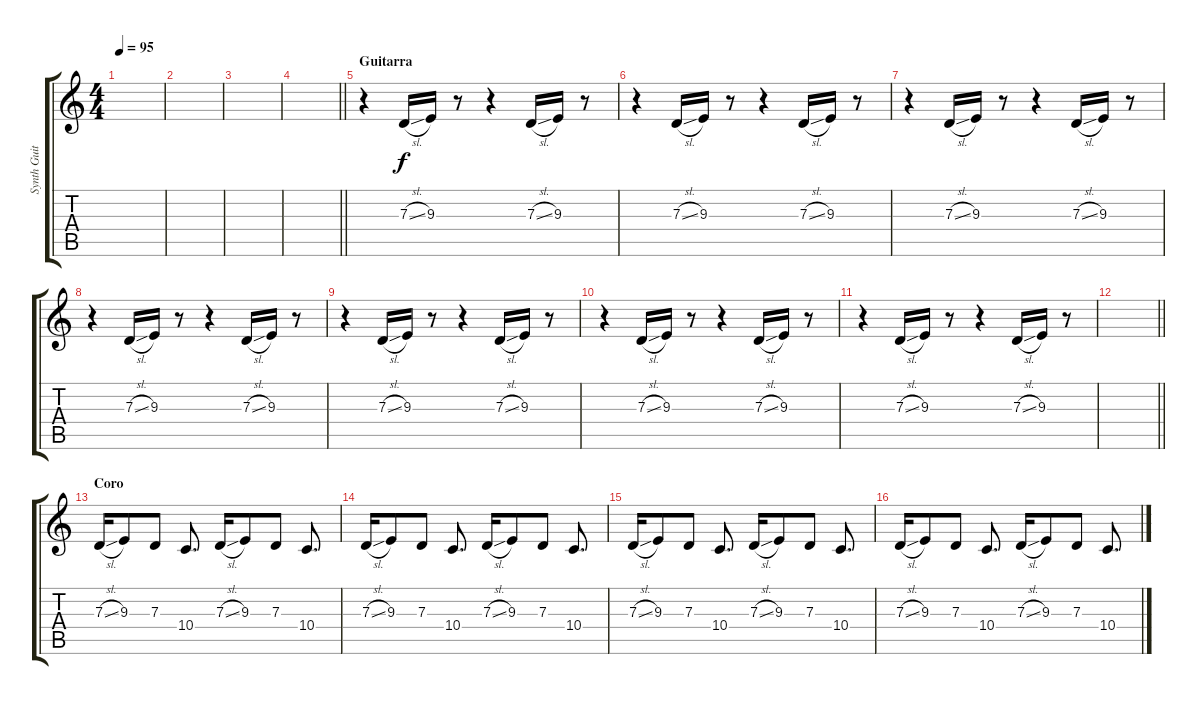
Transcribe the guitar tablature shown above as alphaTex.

\track ("Synth Guitarra" "Synth Guit") {instrument lead1square}
\staff {score tabs}
\tuning (E4 B3 G3 D3 A2 E2) {hide}
\ts (4 4)
\tempo 95
\clef g2
\ks c
|
|
|
\barLineRight lightlight
|
\section ("" "Guitarra")
r.4 7.3{sl}.16 9.3.16 r.8 r.4 7.3{sl}.16 9.3.16 r.8 |
r.4 7.3{sl}.16 9.3.16 r.8 r.4 7.3{sl}.16 9.3.16 r.8 |
r.4 7.3{sl}.16 9.3.16 r.8 r.4 7.3{sl}.16 9.3.16 r.8 |
r.4 7.3{sl}.16 9.3.16 r.8 r.4 7.3{sl}.16 9.3.16 r.8 |
r.4 7.3{sl}.16 9.3.16 r.8 r.4 7.3{sl}.16 9.3.16 r.8 |
r.4 7.3{sl}.16 9.3.16 r.8 r.4 7.3{sl}.16 9.3.16 r.8 |
r.4 7.3{sl}.16 9.3.16 r.8 r.4 7.3{sl}.16 9.3.16 r.8 |
\barLineRight lightlight
|
\section ("" "Coro")
7.3{sl}.16 9.3.8 7.3.8 10.4.8{d} 7.3{sl}.16 9.3.8 7.3.8 10.4.8{d} |
7.3{sl}.16 9.3.8 7.3.8 10.4.8{d} 7.3{sl}.16 9.3.8 7.3.8 10.4.8{d} |
7.3{sl}.16 9.3.8 7.3.8 10.4.8{d} 7.3{sl}.16 9.3.8 7.3.8 10.4.8{d} |
7.3{sl}.16 9.3.8 7.3.8 10.4.8{d} 7.3{sl}.16 9.3.8 7.3.8 10.4.8{d}
